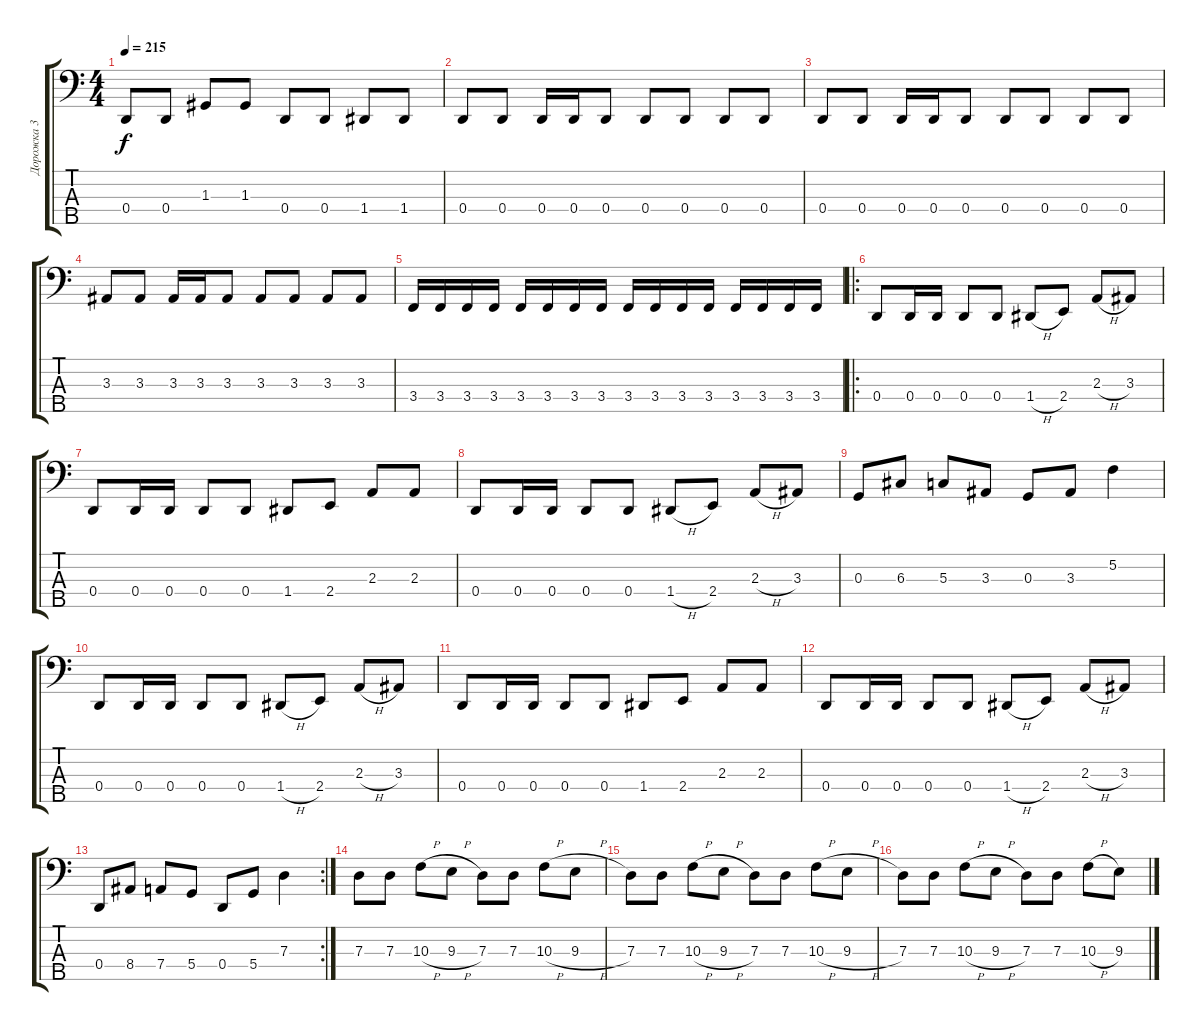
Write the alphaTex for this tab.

\track ("Дорожка 3" "Дорожка 3") {instrument electricbassfinger}
\staff {score tabs}
\tuning (F2 C2 G1 D1 A0) {hide}
\ts (4 4)
\tempo 215
\clef f4
\ks c
0.4.8{dy f} 0.4.8 1.3.8 1.3.8 0.4.8 0.4.8 1.4.8 1.4.8 |
0.4.8 0.4.8 0.4.16 0.4.16 0.4.8 0.4.8 0.4.8 0.4.8 0.4.8 |
0.4.8 0.4.8 0.4.16 0.4.16 0.4.8 0.4.8 0.4.8 0.4.8 0.4.8 |
3.3.8 3.3.8 3.3.16 3.3.16 3.3.8 3.3.8 3.3.8 3.3.8 3.3.8 |
3.4.16 3.4.16 3.4.16 3.4.16 3.4.16 3.4.16 3.4.16 3.4.16 3.4.16 3.4.16 3.4.16 3.4.16 3.4.16 3.4.16 3.4.16 3.4.16 |
\ro
0.4.8 0.4.16 0.4.16 0.4.8 0.4.8 1.4{h}.8 2.4.8 2.3{h}.8 3.3.8 |
0.4.8 0.4.16 0.4.16 0.4.8 0.4.8 1.4.8 2.4.8 2.3.8 2.3.8 |
0.4.8 0.4.16 0.4.16 0.4.8 0.4.8 1.4{h}.8 2.4.8 2.3{h}.8 3.3.8 |
0.3.8 6.3.8 5.3.8 3.3.8 0.3.8 3.3.8 5.2.4 |
0.4.8 0.4.16 0.4.16 0.4.8 0.4.8 1.4{h}.8 2.4.8 2.3{h}.8 3.3.8 |
0.4.8 0.4.16 0.4.16 0.4.8 0.4.8 1.4.8 2.4.8 2.3.8 2.3.8 |
0.4.8 0.4.16 0.4.16 0.4.8 0.4.8 1.4{h}.8 2.4.8 2.3{h}.8 3.3.8 |
\rc 2
0.4.8 8.4.8 7.4.8 5.4.8 0.4.8 5.4.8 7.3.4 |
7.3.8 7.3.8 10.3{h}.8 9.3{h}.8 7.3.8 7.3.8 10.3{h}.8 9.3{h}.8 |
7.3.8 7.3.8 10.3{h}.8 9.3{h}.8 7.3.8 7.3.8 10.3{h}.8 9.3{h}.8 |
7.3.8 7.3.8 10.3{h}.8 9.3{h}.8 7.3.8 7.3.8 10.3{h}.8 9.3.8
